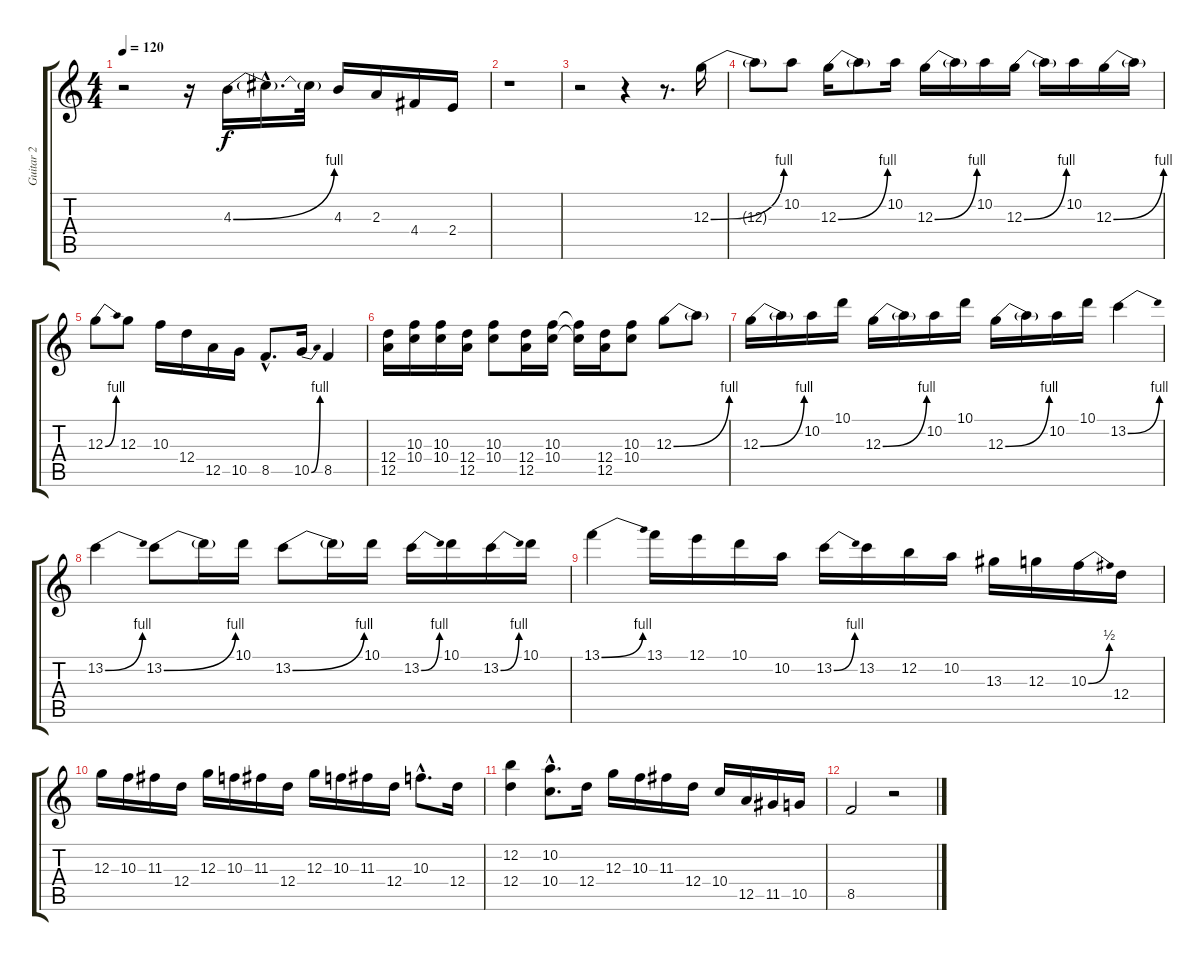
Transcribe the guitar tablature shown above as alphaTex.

\track ("Guitar 2" "Guitar 2") {instrument distortionguitar}
\staff {score tabs}
\tuning (E4 B3 G3 D3 A2 E2) {hide}
\ts (4 4)
\tempo 120
\clef g2
\ks c
r.2{dy f} r.16 4.3{be (bend 0 0 60 4)}.16 4.3{hac t}.16{d} 4.3{t}.32 4.3.16 2.3.16 4.4.16 2.4.16 |
r.1 |
r.2 r.4 r.8{d} 12.3{be (bend 0 0 60 4)}.16 |
12.3{t}.8 10.2.8 12.3{be (bend 0 0 60 4)}.16 12.3{t}.8 10.2.16 12.3{be (bend 0 0 60 4)}.16 12.3{t}.16 10.2.16 12.3{be (bend 0 0 60 4)}.16 12.3{t}.16 10.2.16 12.3{be (bend 0 0 60 4)}.16 12.3{t}.16 |
12.3{be (bend 0 0 60 4)}.8 12.3.8 10.3.16 12.4.16 12.5.16 10.5.16 8.5{hac}.8{d} 10.5{be (bend 0 0 60 4)}.16 8.5.4 |
(12.4 12.5).16 (10.3 10.4).16 (10.3 10.4).16 (12.4 12.5).16 (10.3 10.4).8 (12.4 12.5).16 (10.3 10.4).16 (10.3{t} 10.4{t}).16 (12.4 12.5).16 (10.3 10.4).8 12.3{be (bend 0 0 60 4)}.8 12.3{t}.8 |
12.3{be (bend 0 0 60 4)}.16 12.3{t}.16 10.2.16 10.1.16 12.3{be (bend 0 0 60 4)}.16 12.3{t}.16 10.2.16 10.1.16 12.3{be (bend 0 0 60 4)}.16 12.3{t}.16 10.2.16 10.1.16 13.2{be (bend 0 0 60 4)}.4 |
13.2{be (bend 0 0 60 4)}.4 13.2{be (bend 0 0 60 4)}.8 13.2{t}.16 10.1.16 13.2{be (bend 0 0 60 4)}.8 13.2{t}.16 10.1.16 13.2{be (bend 0 0 60 4)}.16 10.1.16 13.2{be (bend 0 0 60 4)}.16 10.1.16 |
13.1{be (bend 0 0 60 4)}.4 13.1.16 12.1.16 10.1.16 10.2.16 13.2{be (bend 0 0 60 4)}.16 13.2.16 12.2.16 10.2.16 13.3.16 12.3.16 10.3{be (bend 0 0 60 2)}.16 12.4.16 |
12.3.16 10.3.16 11.3.16 12.4.16 12.3.16 10.3.16 11.3.16 12.4.16 12.3.16 10.3.16 11.3.16 12.4.16 10.3{hac}.8{d} 12.4.16 |
(12.2 12.4).4 (10.2{hac} 10.4{hac}).8{d} 12.4.16 12.3.16 10.3.16 11.3.16 12.4.16 10.4.16 12.5.16 11.5.16 10.5.16 |
8.5.2 r.2
